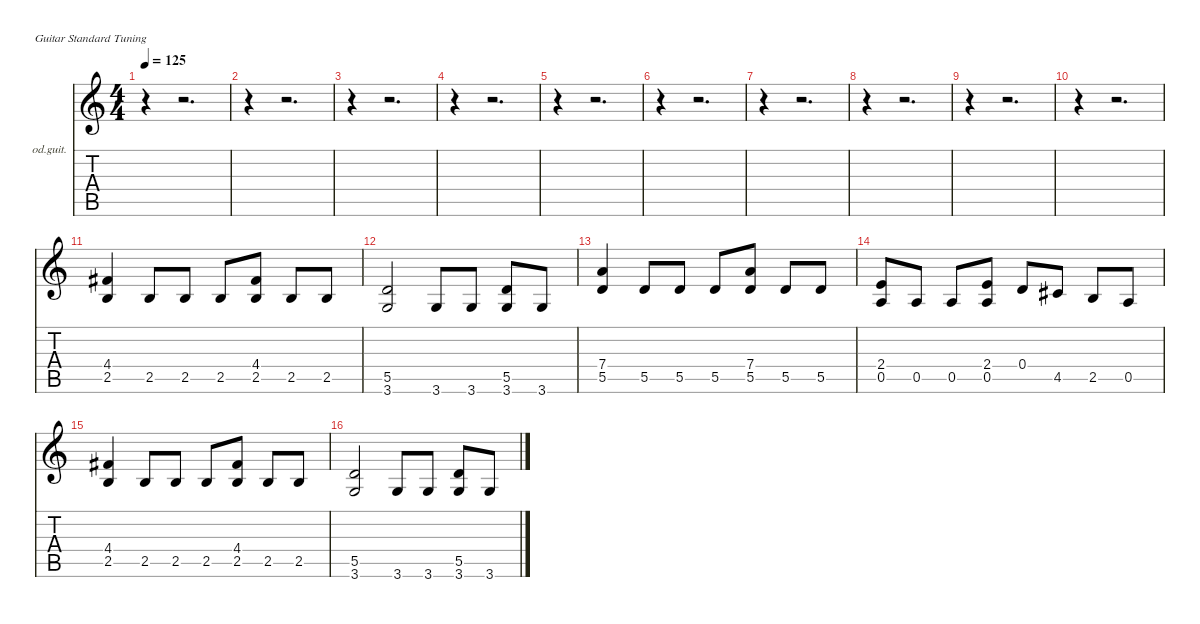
\defaultSystemsLayout 4
\hideDynamics
\bracketExtendMode nobrackets
\firstSystemTrackNameOrientation horizontal
\otherSystemsTrackNameOrientation horizontal
\track ("Vinnie Moore" "od.guit.") {instrument overdrivenguitar}
\staff {score tabs}
\tuning (E4 B3 G3 D3 A2 E2)
\ts (4 4)
\tempo 125
\clef g2
\ks c
r.4{dy f} r.2{d} |
r.4 r.2{d} |
r.4 r.2{d} |
r.4 r.2{d} |
r.4 r.2{d} |
r.4 r.2{d} |
r.4 r.2{d} |
r.4 r.2{d} |
r.4 r.2{d} |
r.4 r.2{d} |
(4.4{acc #} 2.5).4 2.5.8 2.5.8 2.5.8 (4.4{acc #} 2.5).8 2.5.8 2.5.8 |
(5.5 3.6).2 3.6.8 3.6.8 (5.5 3.6).8 3.6.8 |
(7.4 5.5).4 5.5.8 5.5.8 5.5.8 (7.4 5.5).8 5.5.8 5.5.8 |
(2.4 0.5).8 0.5.8 0.5.8 (2.4 0.5).8 0.4.8 4.5{acc #}.8 2.5.8 0.5.8 |
(4.4{acc #} 2.5).4 2.5.8 2.5.8 2.5.8 (4.4{acc #} 2.5).8 2.5.8 2.5.8 |
(5.5 3.6).2 3.6.8 3.6.8 (5.5 3.6).8 3.6.8
